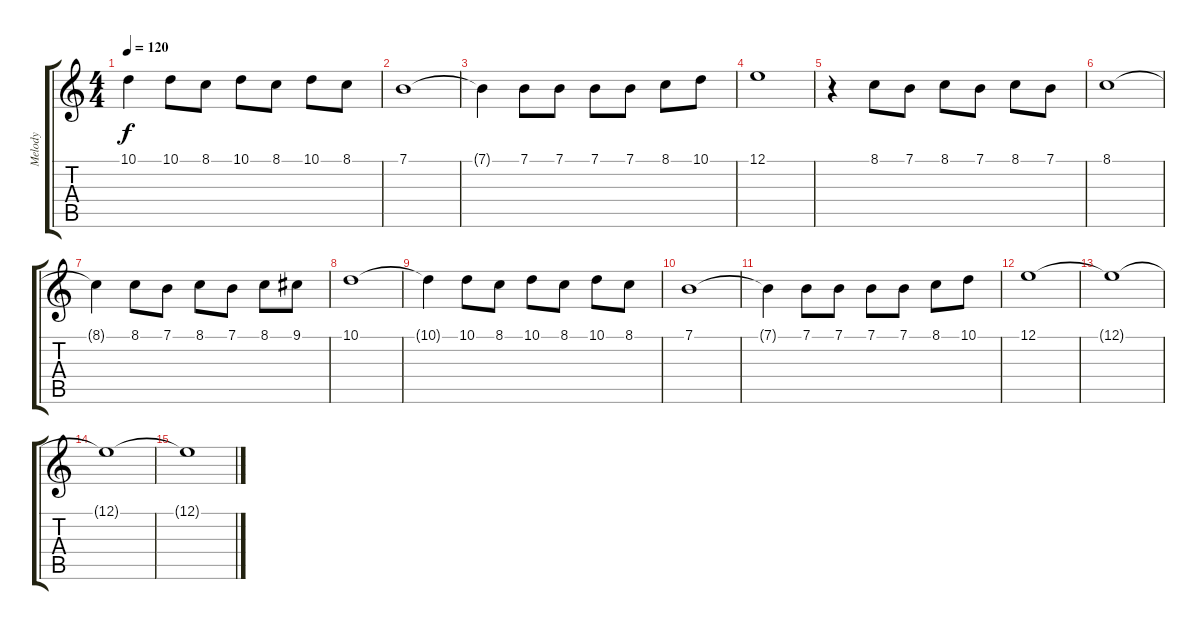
\track ("Melody" "Melody") {instrument lead2sawtooth}
\staff {score tabs}
\tuning (E4 B3 G3 D3 A2 E2) {hide}
\ts (4 4)
\tempo 120
\clef g2
\ks c
10.1{t}.4{dy f} 10.1.8 8.1.8 10.1.8 8.1.8 10.1.8 8.1.8 |
7.1.1 |
7.1{t}.4 7.1.8 7.1.8 7.1.8 7.1.8 8.1.8 10.1.8 |
12.1.1 |
r.4 8.1.8 7.1.8 8.1.8 7.1.8 8.1.8 7.1.8 |
8.1.1 |
8.1{t}.4 8.1.8 7.1.8 8.1.8 7.1.8 8.1.8 9.1.8 |
10.1.1 |
10.1{t}.4 10.1.8 8.1.8 10.1.8 8.1.8 10.1.8 8.1.8 |
7.1.1 |
7.1{t}.4 7.1.8 7.1.8 7.1.8 7.1.8 8.1.8 10.1.8 |
12.1.1 |
12.1{t}.1 |
12.1{t}.1{volume 0} |
12.1{t}.1
